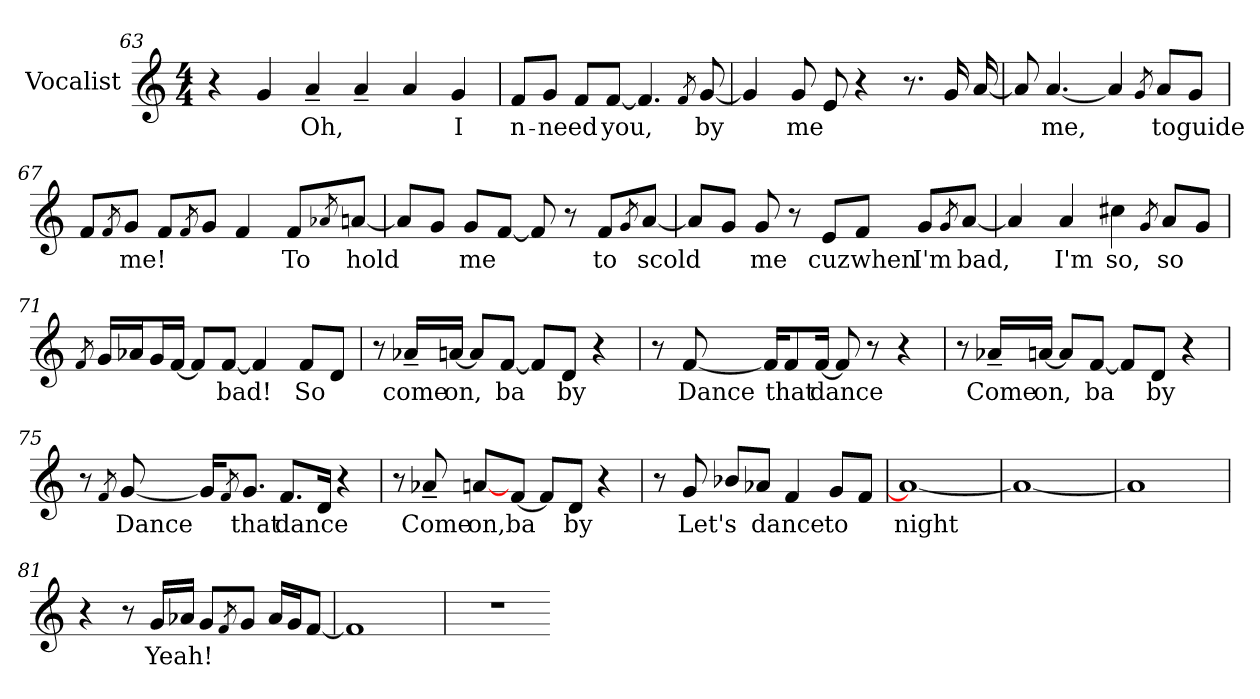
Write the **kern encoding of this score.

**kern	**text
*part1	*part1
*staff1	*staff1
*I"Vocalist	*
*clefG2	*
*M4/4	*
=63	=63
4r	.
4g	_
4a~	Oh,
4a~	_
4a	_
4g	I
=64	=64
8f/L	n-
8g/J	-need
8f/L	_
[8f/J	you,
4.f]	_
8qf	_
[8g	by
=65	=65
4g]	_
8g	me
8e	_
4r	.
8.r	.
16g	_
[16a	_
=66	=66
8a]	_
[4.a	me,
4a]	_
8qg	_
8a/L	to
8g/J	guide
=67	=67
8f/L	_
8qf/	_
8g/J	me!
8f/L	_
8qf/	_
8g/J	_
4f	_
8f/L	To
8qa-X/	_
[8an/J	hold
=68	=68
8a/L]	_
8g/J	_
8g/L	me
[8f/J	_
8f]	_
8r	.
8f/L	to
8qg/	_
[8a/J	scold
=69	=69
8a/L]	_
8g/J	_
8g	me
8r	.
8e/L	cuz
8f/J	when
8g/L	I'm
8qg/	_
[8a/J	bad,
=70	=70
4a]	_
4a	I'm
4cc#X	so,
8qg	_
8a/L	so
8g/J	_
=71	=71
8qf	_
16g/LL	_
16a-X/J	_
16g/L	_
[16f/JJ	_
8f/L]	_
[8f/J	bad!
4f]	_
8f/L	So
8d/J	_
=72	=72
8r	.
16a-X~/LL	come
[16an/JJ	on,
8a/L]	_
[8f/J	ba
8f/L]	_
8d/J	by
4r	.
=73	=73
8r	.
[8f	Dance
16f/KL]	_
8f/	that
[16f/Jk	dance
8f]	_
8r	.
4r	.
=74	=74
8r	.
16a-X~/LL	Come
[16an/JJ	on,
8a/L]	_
[8f/J	ba
8f/L]	_
8d/J	by
4r	.
=75	=75
8r	.
8qf	_
[8g	Dance
16g/KL]	_
8qf/	_
8.g/J	that
8.f/L	dance
16d/Jk	_
4r	.
=76	=76
8r	.
8a-X~	Come
[8an/L	on,
[8f/J	ba
8f/L]	_
8d/J	by
4r	.
=77	=77
8r	.
8g	Let's
8b-X/L	_
8a-X/J	dance
4f	_
8g/L	to
8f/J	_
=78	=78
1a_	night
=79	=79
1a_	_
=80	=80
1a]	_
=81	=81
4r	.
8r	.
16g/LL	Yeah!
16a-X/JJ	_
8g/L	_
8qf/	_
8g/J	_
16a-/LL	_
16g/J	_
[8f/J	_
=82	=82
1f]	_
=83	=83
1r	.
=-	=-
*-	*-
